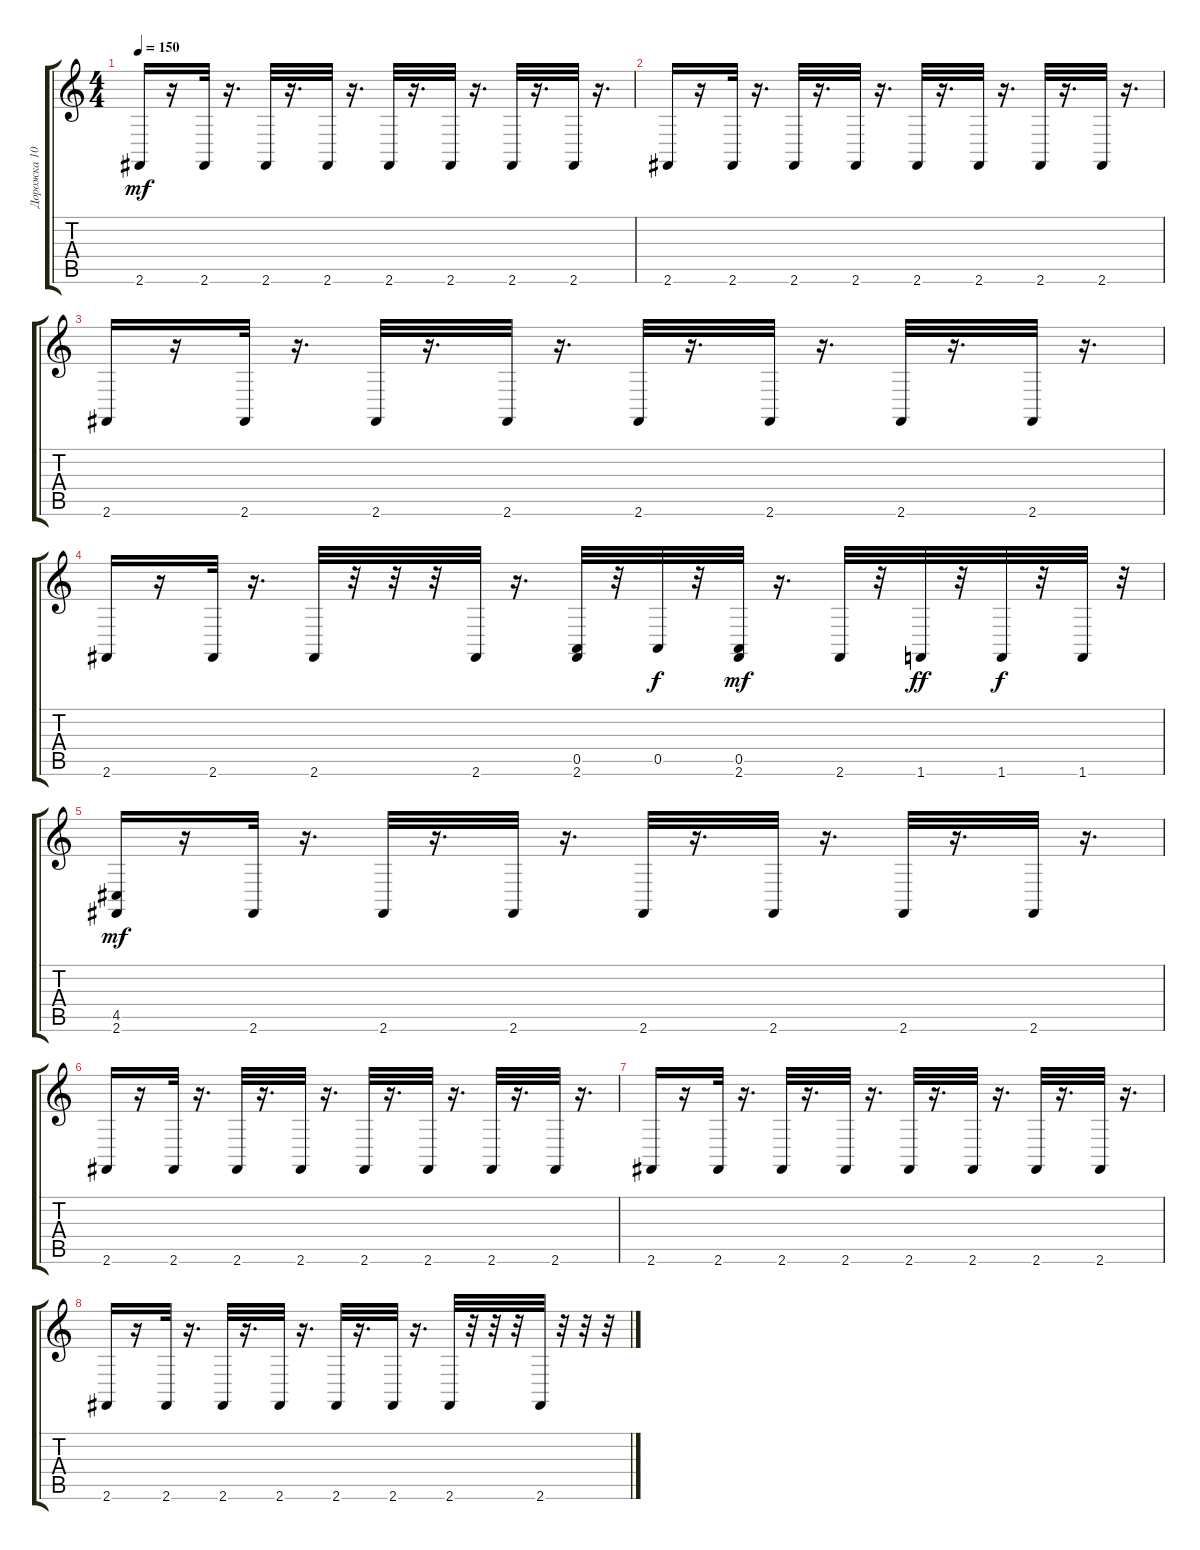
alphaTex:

\track ("Дорожка 10" "Дорожка 10") {instrument acousticgrandpiano}
\staff {score tabs}
\tuning (E4 B3 G3 D3 A2 E2) {hide}
\ts (4 4)
\tempo 150
\clef g2
\ks c
2.6.16{dy mf} r.16 2.6.32 r.16{d} 2.6.32 r.16{d} 2.6.32 r.16{d} 2.6.32 r.16{d} 2.6.32 r.16{d} 2.6.32 r.16{d} 2.6.32 r.16{d} |
2.6.16 r.16 2.6.32 r.16{d} 2.6.32 r.16{d} 2.6.32 r.16{d} 2.6.32 r.16{d} 2.6.32 r.16{d} 2.6.32 r.16{d} 2.6.32 r.16{d} |
2.6.16 r.16 2.6.32 r.16{d} 2.6.32 r.16{d} 2.6.32 r.16{d} 2.6.32 r.16{d} 2.6.32 r.16{d} 2.6.32 r.16{d} 2.6.32 r.16{d} |
2.6.16 r.16 2.6.32 r.16{d} 2.6.32 r.32 r.32 r.32 2.6.32 r.16{d} (0.5 2.6).32 r.32 0.5.32{dy f} r.32 (0.5 2.6).32{dy mf} r.16{d} 2.6.32 r.32 1.6.32{dy ff} r.32 1.6.32{dy f} r.32 1.6.32 r.32 |
(4.5 2.6).16{dy mf} r.16 2.6.32 r.16{d} 2.6.32 r.16{d} 2.6.32 r.16{d} 2.6.32 r.16{d} 2.6.32 r.16{d} 2.6.32 r.16{d} 2.6.32 r.16{d} |
2.6.16 r.16 2.6.32 r.16{d} 2.6.32 r.16{d} 2.6.32 r.16{d} 2.6.32 r.16{d} 2.6.32 r.16{d} 2.6.32 r.16{d} 2.6.32 r.16{d} |
2.6.16 r.16 2.6.32 r.16{d} 2.6.32 r.16{d} 2.6.32 r.16{d} 2.6.32 r.16{d} 2.6.32 r.16{d} 2.6.32 r.16{d} 2.6.32 r.16{d} |
2.6.16 r.16 2.6.32 r.16{d} 2.6.32 r.16{d} 2.6.32 r.16{d} 2.6.32 r.16{d} 2.6.32 r.16{d} 2.6.32 r.32 r.32 r.32 2.6.32 r.32 r.32 r.32
